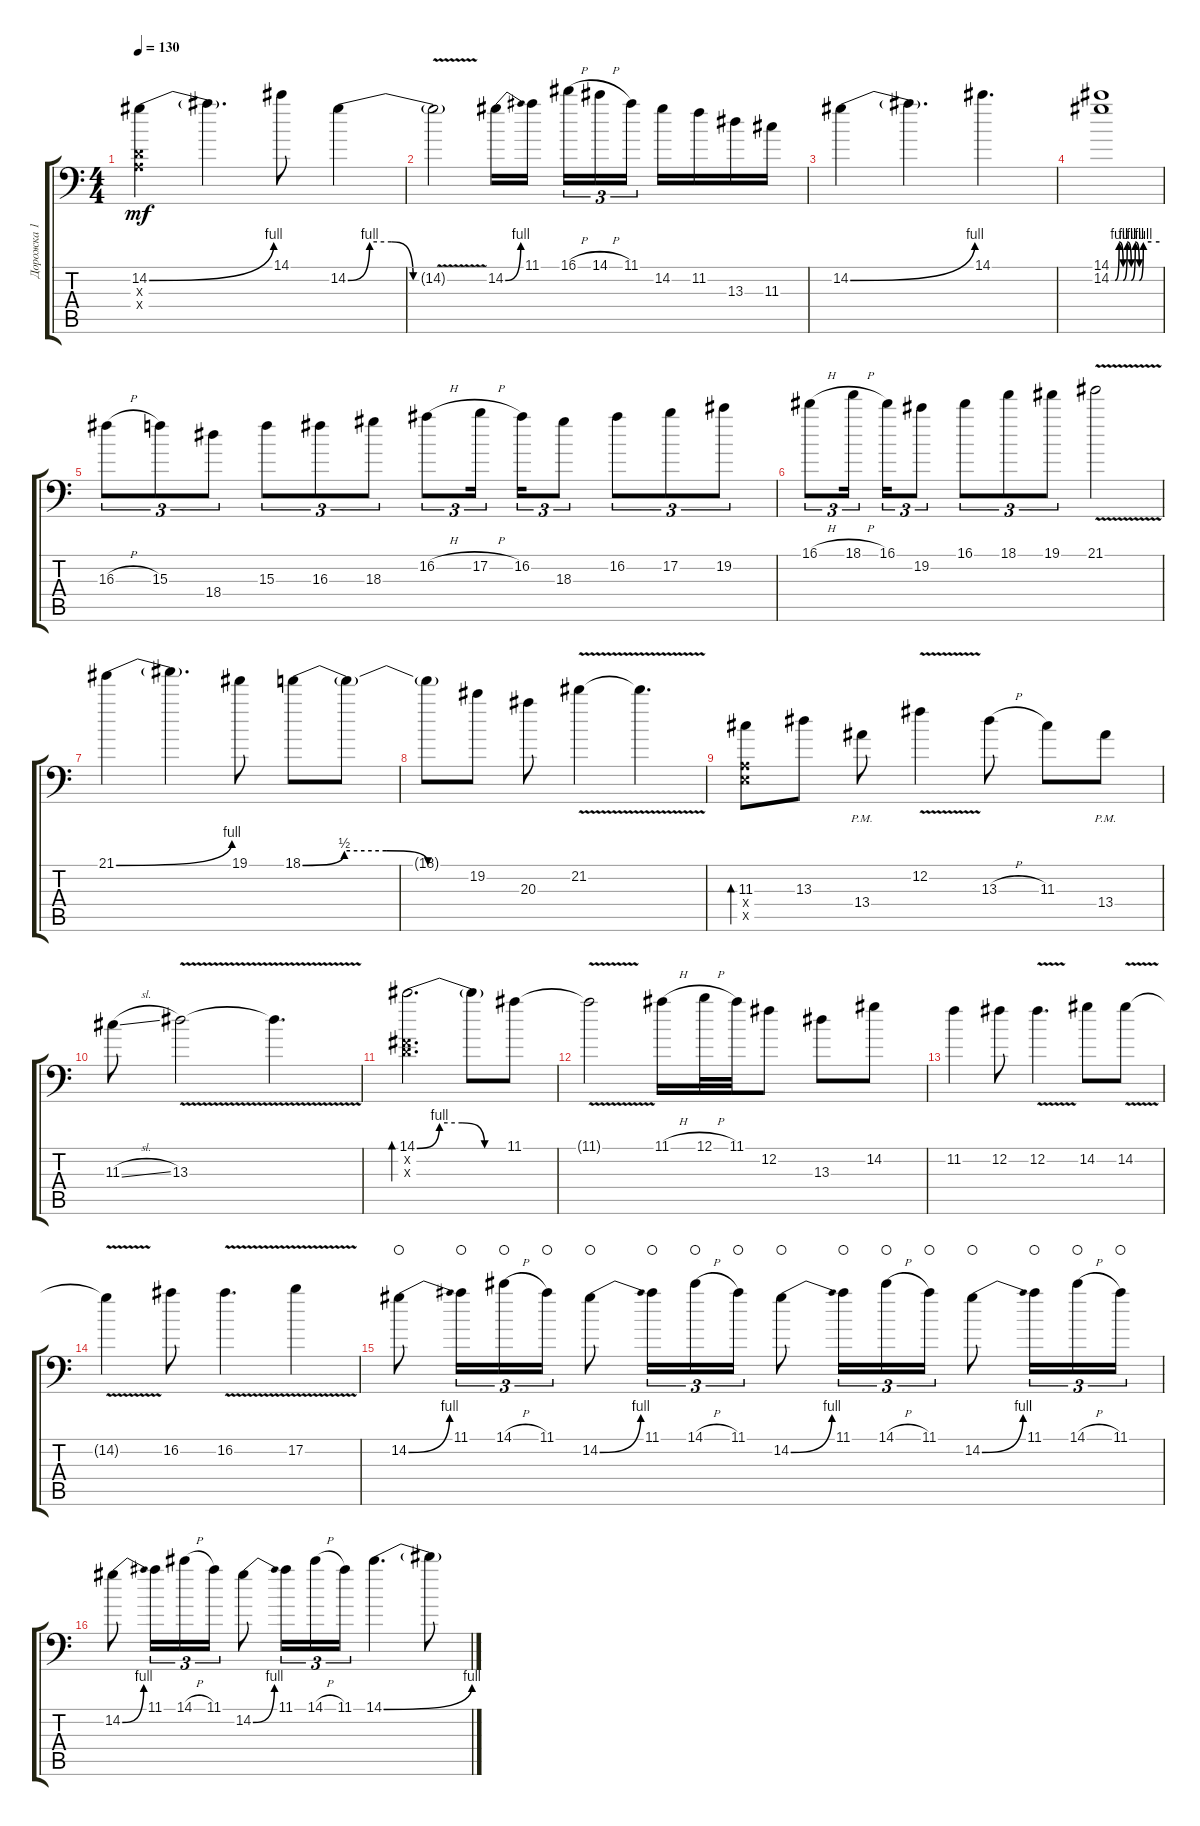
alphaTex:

\track ("Дорожка 1" "Дорожка 1") {instrument distortionguitar}
\staff {score tabs}
\tuning (B3 Gb3 D3 A2 E2 A1) {hide}
\ts (4 4)
\tempo 130
\clef f4
\ks c
(14.2{be (bend 0 0 60 4)} 0.3{x} 0.4{x}).4{dy mf} 14.2{t}.4{d} 14.1.8 14.2{be (custom 0 0 15 4 30 4 45 0 60 0)}.4 |
14.2{v t}.2 14.2{be (bend 0 0 60 4)}.16 11.1.16{beam splitsecondary} 16.1{h}.16{tu (3 2)} 14.1{h}.16{tu (3 2)} 11.1.16{tu (3 2)} 14.2.16 11.2.16 13.3.16 11.3.16 |
14.2{be (bend 0 0 60 4)}.4 14.2{t}.4{d} 14.1.4{d} |
(14.1 14.2{be (custom 0 0 5 0 10 4 15 0 20 4 25 0 30 4 35 0 40 4 50 4 60 4)}).1 |
16.3{h}.8{tu (3 2)} 15.3.8{tu (3 2)} 18.4.8{tu (3 2)} 15.3.8{tu (3 2)} 16.3.8{tu (3 2)} 18.3.8{tu (3 2)} 16.2{h}.8{tu (3 2)} 17.2{h}.16{tu (3 2) beam splitsecondary} 16.2.16{tu (3 2)} 18.3.8{tu (3 2)} 16.2.8{tu (3 2)} 17.2.8{tu (3 2)} 19.2.8{tu (3 2)} |
16.1{h}.8{tu (3 2)} 18.1{h}.16{tu (3 2) beam splitsecondary} 16.1.16{tu (3 2)} 19.2.8{tu (3 2)} 16.1.8{tu (3 2)} 18.1.8{tu (3 2)} 19.1.8{tu (3 2)} 21.1{v}.2 |
21.1{be (bend 0 0 60 4)}.4 21.1{t}.4{d} 19.1.8 18.1{be (custom 0 0 15 2 30 2 45 0 60 0)}.8 18.1{t}.8 |
18.1{t}.8 19.2.8 20.3.8 21.2{v}.4 21.2{t}.4{d} |
(11.3 0.4{x} 0.5{x}).8{bd 60} 13.3.8 13.4{pm}.8 12.2{v}.4 13.3{h}.8 11.3.8 13.4{pm}.8 |
11.3{sl}.8 13.3{v}.2 13.3{t}.4{d} |
(14.1{be (custom 0 0 15 4 30 4 45 0 60 0)} 0.2{x} 0.3{x}).2{d bd 60} 14.1{t}.8 11.1.8 |
11.1{v t}.2 11.1{h}.16 12.1{h}.32 11.1.32 12.2.8 13.3.8 14.2.8 |
11.2.4 12.2.8 12.2{v}.4{d} 14.2.8 14.2{v}.8 |
14.2{t}.4 16.2.8 16.2{v}.4{d} 17.2{v}.4 |
14.2{be (bend 0 0 60 4)}.8{waho} 11.1.16{tu (3 2) waho} 14.1{h}.16{tu (3 2) waho} 11.1.16{tu (3 2) waho} 14.2{be (bend 0 0 60 4)}.8{waho} 11.1.16{tu (3 2) waho} 14.1{h}.16{tu (3 2) waho} 11.1.16{tu (3 2) waho} 14.2{be (bend 0 0 60 4)}.8{waho} 11.1.16{tu (3 2) waho} 14.1{h}.16{tu (3 2) waho} 11.1.16{tu (3 2) waho} 14.2{be (bend 0 0 60 4)}.8{waho} 11.1.16{tu (3 2) waho} 14.1{h}.16{tu (3 2) waho} 11.1.16{tu (3 2) waho} |
14.2{be (bend 0 0 60 4)}.8 11.1.16{tu (3 2)} 14.1{h}.16{tu (3 2)} 11.1.16{tu (3 2)} 14.2{be (bend 0 0 60 4)}.8 11.1.16{tu (3 2)} 14.1{h}.16{tu (3 2)} 11.1.16{tu (3 2)} 14.1{be (bend 0 0 60 4)}.4{d} 14.1{t}.8
